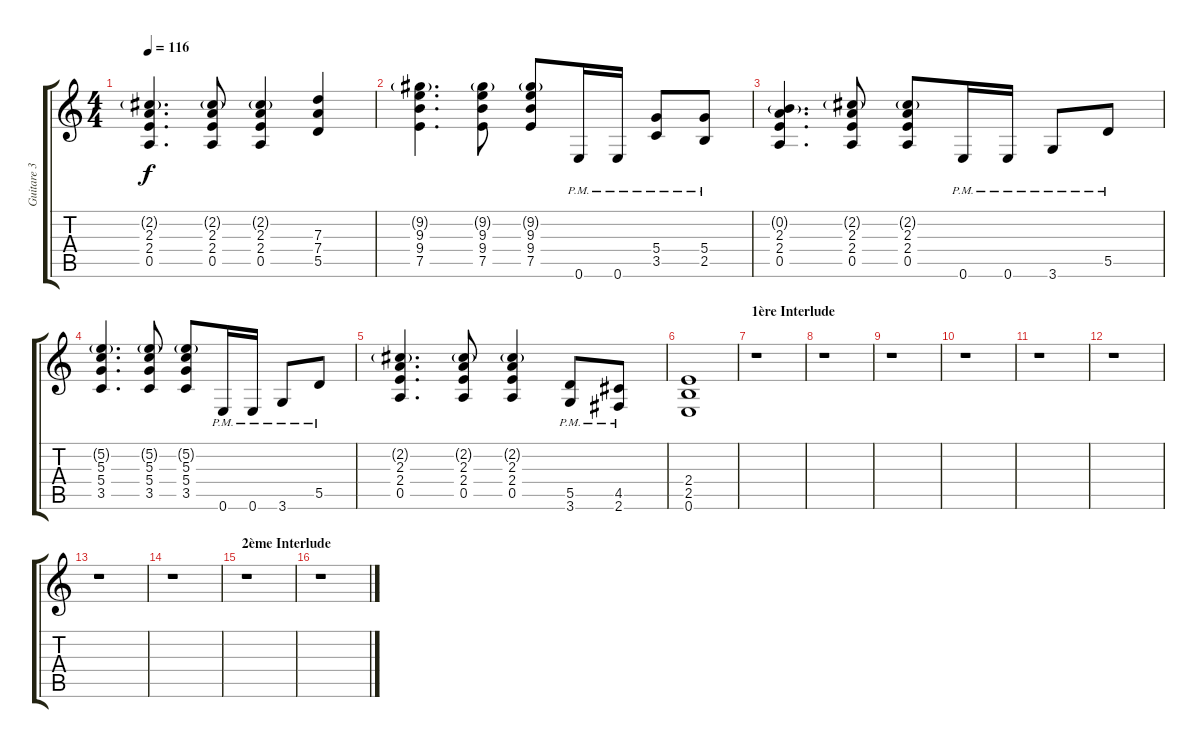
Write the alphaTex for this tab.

\track ("Guitare 3 " "Guitare 3 ") {instrument distortionguitar}
\staff {score tabs}
\tuning (E4 B3 G3 D3 A2 E2) {hide}
\ts (4 4)
\tempo 116
\clef g2
\ks c
(2.2{g} 2.3 2.4 0.5).4{d dy f} (2.2{g} 2.3 2.4 0.5).8 (2.2{g} 2.3 2.4 0.5).4 (7.3 7.4 5.5).4 |
(9.2{g} 9.3 9.4 7.5).4{d} (9.2{g} 9.3 9.4 7.5).8 (9.2{g} 9.3 9.4 7.5).8 0.6{pm}.16 0.6{pm}.16 (5.4{pm} 3.5{pm}).8 (5.4{pm} 2.5{pm}).8 |
(0.2{g} 2.3 2.4 0.5).4{d} (2.2{g} 2.3 2.4 0.5).8 (2.2{g} 2.3 2.4 0.5).8 0.6{pm}.16 0.6{pm}.16 3.6{pm}.8 5.5{pm}.8 |
(5.2{g} 5.3 5.4 3.5).4{d} (5.2{g} 5.3 5.4 3.5).8 (5.2{g} 5.3 5.4 3.5).8 0.6{pm}.16 0.6{pm}.16 3.6{pm}.8 5.5{pm}.8 |
(2.2{g} 2.3 2.4 0.5).4{d} (2.2{g} 2.3 2.4 0.5).8 (2.2{g} 2.3 2.4 0.5).4 (5.5{pm} 3.6{pm}).8 (4.5{pm} 2.6{pm}).8 |
(2.4 2.5 0.6).1 |
\section ("" "1ère Interlude")
r.1 |
r.1 |
r.1 |
r.1 |
r.1 |
r.1 |
r.1 |
r.1 |
\section ("" "2ème Interlude")
r.1 |
r.1
